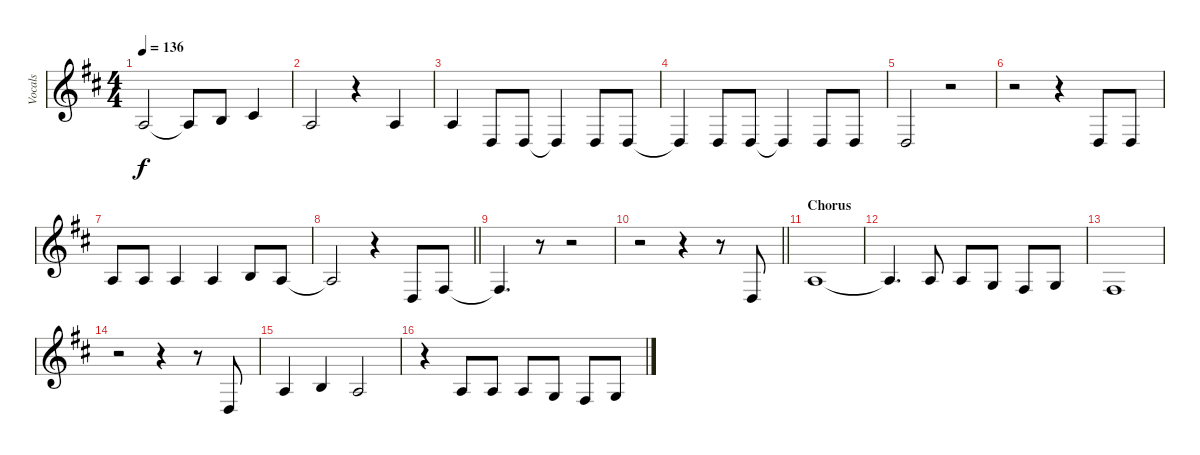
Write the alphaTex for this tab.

\track ("Vocals" "Vocals") {instrument oboe}
\staff {score}
\tuning (E4 B3 G3 D3 A2 E2) {hide}
\ts (4 4)
\tempo 136
\clef g2
\ks bminor
2.3.2{dy f} 2.3{t}.8 0.2.8 2.2.4 |
2.3.2 r.4 2.3.4 |
2.3.4 0.4.8 0.4.8 0.4{t}.4 0.4.8 0.4.8 |
0.4{t}.4 0.4.8 0.4.8 0.4{t}.4 0.4.8 0.4.8 |
0.4.2 r.2 |
r.2 r.4 0.4.8 0.4.8 |
2.3.8 2.3.8 2.3.4 2.3.4 0.2.8 2.3.8 |
\barLineRight lightlight
2.3{t}.2 r.4 0.4.8 4.4.8 |
4.4{t}.4{d} r.8 r.2 |
\barLineRight lightlight
r.2 r.4 r.8 0.4.8 |
\section ("" "Chorus")
2.3.1 |
2.3{t}.4{d} 2.3.8 2.3.8 0.3.8 4.4.8 0.3.8 |
4.4.1 |
r.2 r.4 r.8 0.4.8 |
2.3.4 0.2.4 2.3.2 |
r.4 2.3.8 2.3.8 2.3.8 0.3.8 4.4.8 0.3.8
